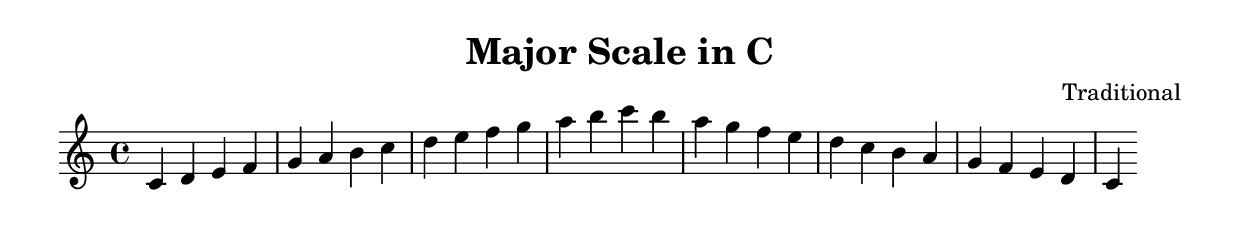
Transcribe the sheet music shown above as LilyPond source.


\version "2.22.0"  % Specify the LilyPond version

\header {
  title = "Major Scale in C"
  composer = "Traditional"
}


\paper {
  top-margin = 1.5\cm
  bottom-margin = 1.5\cm
  left-margin = 2\cm
  right-margin = 2\cm
  indent = 0
  system-count = 1  % Force single system
  line-width = 16\cm  % Adjust line width as needed
}


\score {
  \new Staff {
    \relative c' {
      \key c \major
      \time 4/4

      c4 d4 e4 f4 g4 a4 b4 c4 d4 e4 f4 g4 a4 b4 c4 b4 a4 g4 f4 e4 d4 c4 b4 a4 g4 f4 e4 d4 c4
    }
  }

  \layout {
    indent = 0  % Remove indentation to center the music
    ragged-right = ##t  % Allow ragged right margins
  }
  \midi { }
}
